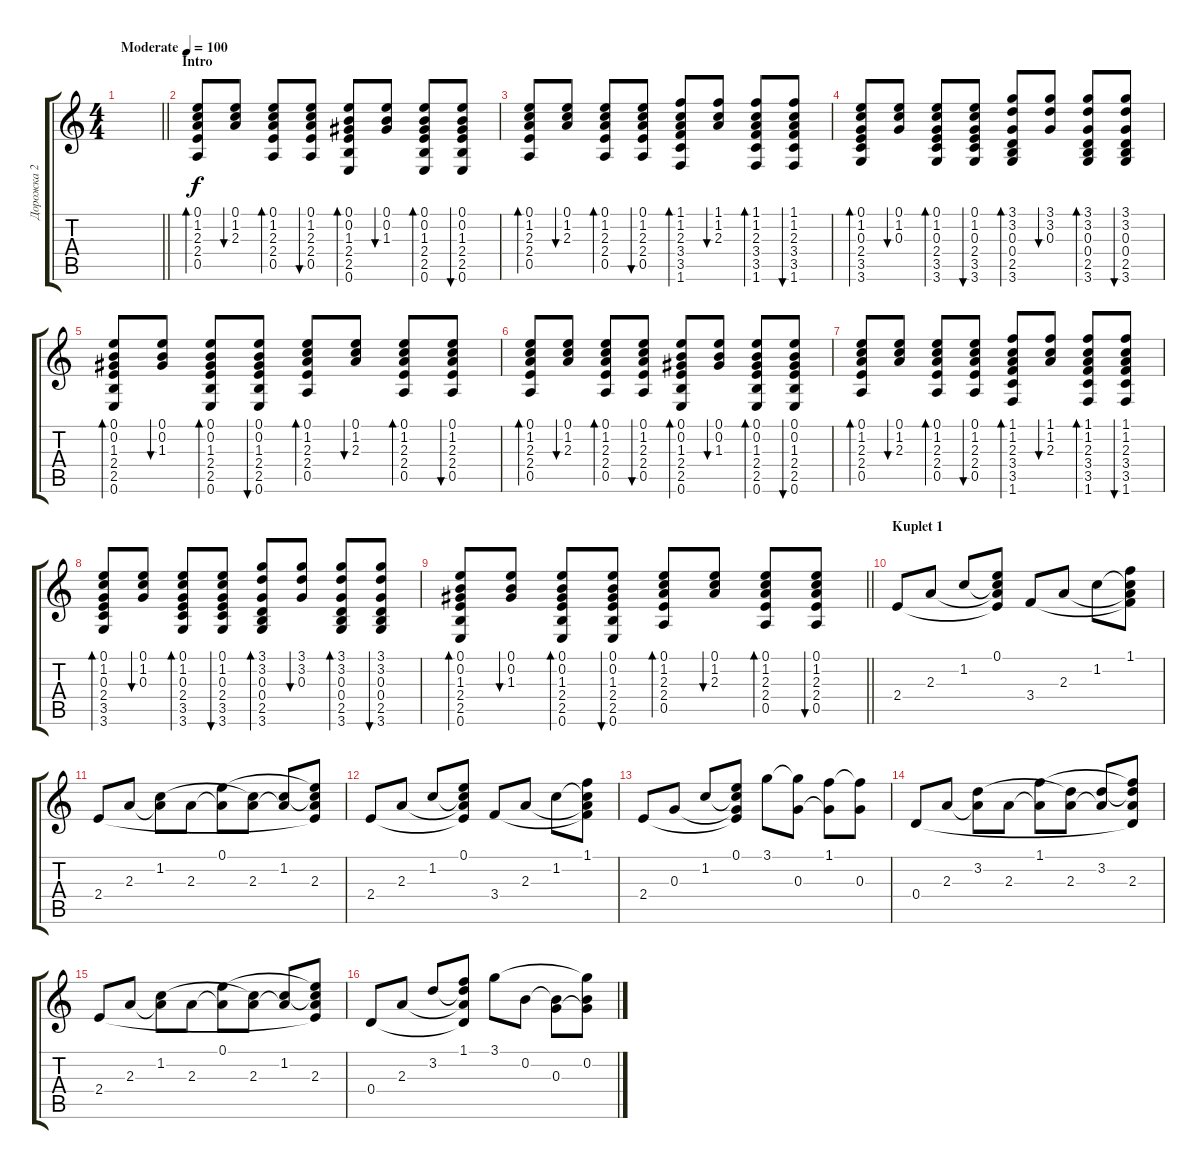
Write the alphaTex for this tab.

\track ("Дорожка 2" "Дорожка 2") {instrument acousticguitarsteel}
\staff {score tabs}
\tuning (E4 B3 G3 D3 A2 E2) {hide}
\ts (4 4)
\tempo (100 "Moderate")
\clef g2
\barLineRight lightlight
\ks c
|
\section ("" "Intro")
(0.1 1.2 2.3 2.4 0.5).8{bd 60} (0.1 1.2 2.3).8{bu 60} (0.1 1.2 2.3 2.4 0.5).8{bd 60} (0.1 1.2 2.3 2.4 0.5).8{bu 60} (0.1 0.2 1.3 2.4 2.5 0.6).8{bd 60} (0.1 0.2 1.3).8{bu 60} (0.1 0.2 1.3 2.4 2.5 0.6).8{bd 60} (0.1 0.2 1.3 2.4 2.5 0.6).8{bu 60} |
(0.1 1.2 2.3 2.4 0.5).8{bd 60} (0.1 1.2 2.3).8{bu 60} (0.1 1.2 2.3 2.4 0.5).8{bd 60} (0.1 1.2 2.3 2.4 0.5).8{bu 60} (1.1 1.2 2.3 3.4 3.5 1.6).8{bd 60} (1.1 1.2 2.3).8{bu 60} (1.1 1.2 2.3 3.4 3.5 1.6).8{bd 60} (1.1 1.2 2.3 3.4 3.5 1.6).8{bu 60} |
(0.1 1.2 0.3 2.4 3.5 3.6).8{bd 60} (0.1 1.2 0.3).8{bu 60} (0.1 1.2 0.3 2.4 3.5 3.6).8{bd 60} (0.1 1.2 0.3 2.4 3.5 3.6).8{bu 60} (3.1 3.2 0.3 0.4 2.5 3.6).8{bd 60} (3.1 3.2 0.3).8{bu 60} (3.1 3.2 0.3 0.4 2.5 3.6).8{bd 60} (3.1 3.2 0.3 0.4 2.5 3.6).8{bu 60} |
(0.1 0.2 1.3 2.4 2.5 0.6).8{bd 60} (0.1 0.2 1.3).8{bu 60} (0.1 0.2 1.3 2.4 2.5 0.6).8{bd 60} (0.1 0.2 1.3 2.4 2.5 0.6).8{bu 60} (0.1 1.2 2.3 2.4 0.5).8{bd 60} (0.1 1.2 2.3).8{bu 60} (0.1 1.2 2.3 2.4 0.5).8{bd 60} (0.1 1.2 2.3 2.4 0.5).8{bu 60} |
(0.1 1.2 2.3 2.4 0.5).8{bd 60} (0.1 1.2 2.3).8{bu 60} (0.1 1.2 2.3 2.4 0.5).8{bd 60} (0.1 1.2 2.3 2.4 0.5).8{bu 60} (0.1 0.2 1.3 2.4 2.5 0.6).8{bd 60} (0.1 0.2 1.3).8{bu 60} (0.1 0.2 1.3 2.4 2.5 0.6).8{bd 60} (0.1 0.2 1.3 2.4 2.5 0.6).8{bu 60} |
(0.1 1.2 2.3 2.4 0.5).8{bd 60} (0.1 1.2 2.3).8{bu 60} (0.1 1.2 2.3 2.4 0.5).8{bd 60} (0.1 1.2 2.3 2.4 0.5).8{bu 60} (1.1 1.2 2.3 3.4 3.5 1.6).8{bd 60} (1.1 1.2 2.3).8{bu 60} (1.1 1.2 2.3 3.4 3.5 1.6).8{bd 60} (1.1 1.2 2.3 3.4 3.5 1.6).8{bu 60} |
(0.1 1.2 0.3 2.4 3.5 3.6).8{bd 60} (0.1 1.2 0.3).8{bu 60} (0.1 1.2 0.3 2.4 3.5 3.6).8{bd 60} (0.1 1.2 0.3 2.4 3.5 3.6).8{bu 60} (3.1 3.2 0.3 0.4 2.5 3.6).8{bd 60} (3.1 3.2 0.3).8{bu 60} (3.1 3.2 0.3 0.4 2.5 3.6).8{bd 60} (3.1 3.2 0.3 0.4 2.5 3.6).8{bu 60} |
\barLineRight lightlight
(0.1 0.2 1.3 2.4 2.5 0.6).8{bd 60} (0.1 0.2 1.3).8{bu 60} (0.1 0.2 1.3 2.4 2.5 0.6).8{bd 60} (0.1 0.2 1.3 2.4 2.5 0.6).8{bu 60} (0.1 1.2 2.3 2.4 0.5).8{bd 60} (0.1 1.2 2.3).8{bu 60} (0.1 1.2 2.3 2.4 0.5).8{bd 60} (0.1 1.2 2.3 2.4 0.5).8{bu 60} |
\section ("" "Kuplet 1")
2.4.8 2.3.8 1.2.8 (0.1 1.2{t} 2.3{t} 2.4{t}).8 3.4.8 2.3.8 1.2.8 (1.1 1.2{t} 2.3{t} 3.4{t}).8 |
2.4.8 2.3.8 (1.2 2.3{t}).8 2.3.8 (0.1 2.3{t}).8 (1.2{t} 2.3).8 (1.2 2.3{t}).8 (0.1{t} 1.2{t} 2.3 2.4{t}).8 |
2.4.8 2.3.8 1.2.8 (0.1 1.2{t} 2.3{t} 2.4{t}).8 3.4.8 2.3.8 1.2.8 (1.1 1.2{t} 2.3{t} 3.4{t}).8 |
2.4.8 0.3.8 1.2.8 (0.1 1.2{t} 0.3{t} 2.4{t}).8 3.1.8 (3.1{t} 0.3).8 (1.1 0.3{t}).8 (1.1{t} 0.3).8 |
0.4.8 2.3.8 (3.2 2.3{t}).8 2.3.8 (1.1 2.3{t}).8 (3.2{t} 2.3).8 (3.2 2.3{t}).8 (1.1{t} 3.2{t} 2.3 0.4{t}).8 |
2.4.8 2.3.8 (1.2 2.3{t}).8 2.3.8 (0.1 2.3{t}).8 (1.2{t} 2.3).8 (1.2 2.3{t}).8 (0.1{t} 1.2{t} 2.3 2.4{t}).8 |
0.4.8 2.3.8 3.2.8 (1.1 3.2{t} 2.3{t} 0.4{t}).8 3.1.8 0.2.8 (0.2{t} 0.3).8 (3.1{t} 0.2 0.3{t}).8
